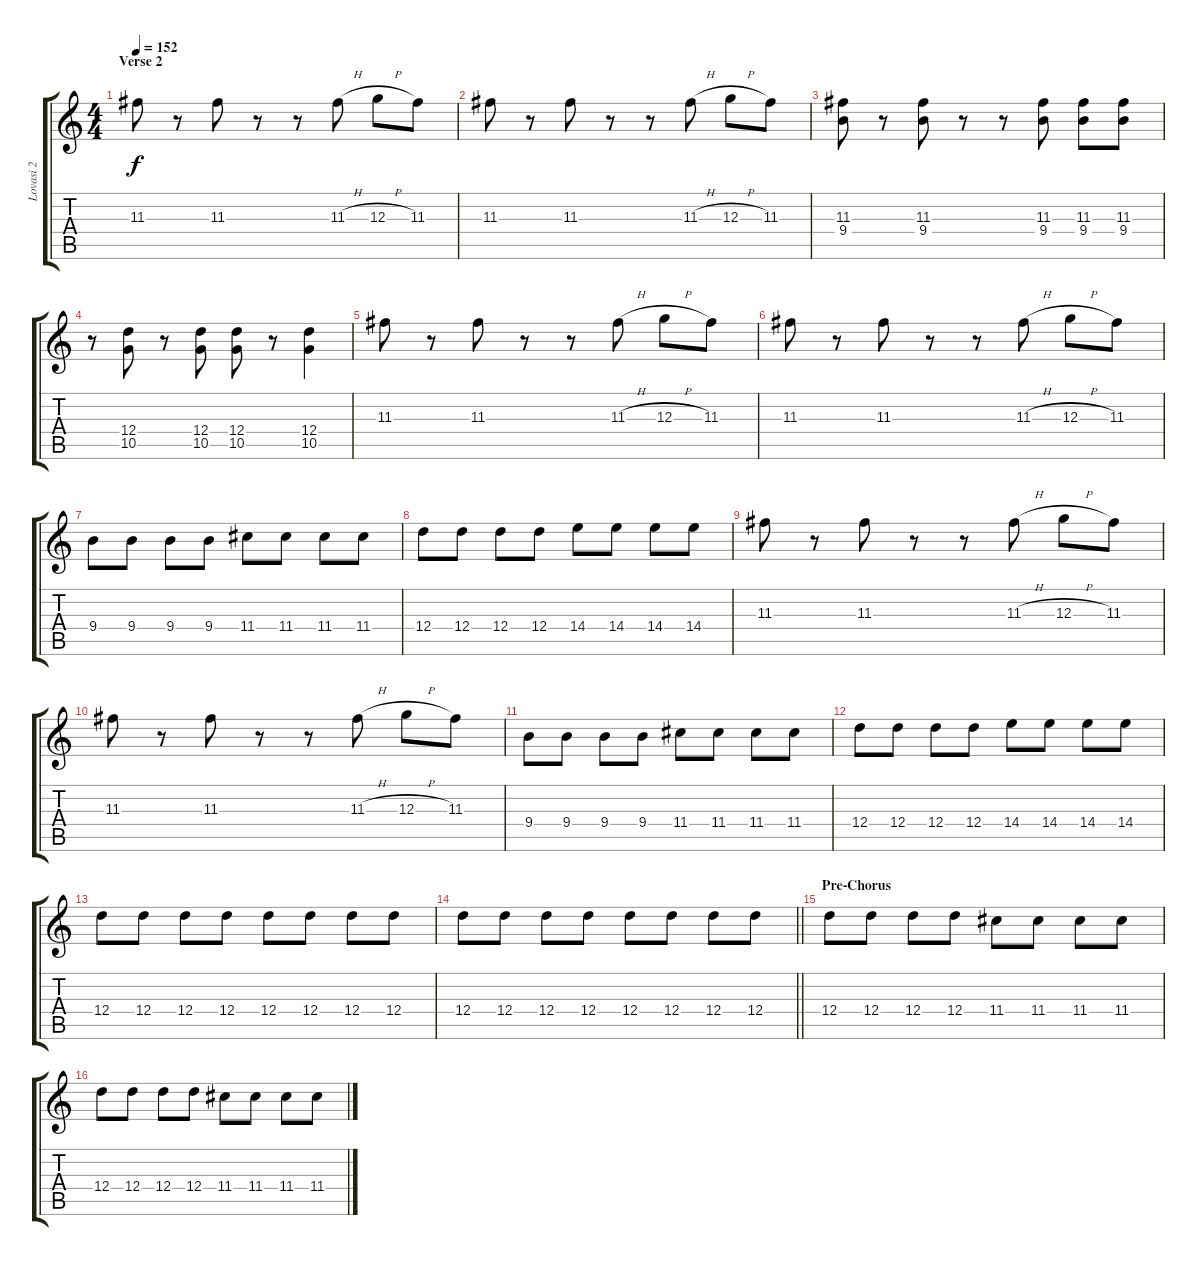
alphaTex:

\track ("Lovasi 2" "Lovasi 2") {instrument electricguitarjazz}
\staff {score tabs}
\tuning (E4 B3 G3 D3 A2 E2) {hide}
\ts (4 4)
\section ("" "Verse 2")
\tempo 152
\clef g2
\ks c
11.3.8{dy f} r.8 11.3.8 r.8 r.8 11.3{h}.8 12.3{h}.8 11.3.8 |
11.3.8 r.8 11.3.8 r.8 r.8 11.3{h}.8 12.3{h}.8 11.3.8 |
(11.3 9.4).8 r.8 (11.3 9.4).8 r.8 r.8 (11.3 9.4).8 (11.3 9.4).8 (11.3 9.4).8 |
r.8 (12.4 10.5).8 r.8 (12.4 10.5).8 (12.4 10.5).8 r.8 (12.4 10.5).4 |
11.3.8 r.8 11.3.8 r.8 r.8 11.3{h}.8 12.3{h}.8 11.3.8 |
11.3.8 r.8 11.3.8 r.8 r.8 11.3{h}.8 12.3{h}.8 11.3.8 |
9.4.8 9.4.8 9.4.8 9.4.8 11.4.8 11.4.8 11.4.8 11.4.8 |
12.4.8 12.4.8 12.4.8 12.4.8 14.4.8 14.4.8 14.4.8 14.4.8 |
11.3.8 r.8 11.3.8 r.8 r.8 11.3{h}.8 12.3{h}.8 11.3.8 |
11.3.8 r.8 11.3.8 r.8 r.8 11.3{h}.8 12.3{h}.8 11.3.8 |
9.4.8 9.4.8 9.4.8 9.4.8 11.4.8 11.4.8 11.4.8 11.4.8 |
12.4.8 12.4.8 12.4.8 12.4.8 14.4.8 14.4.8 14.4.8 14.4.8 |
12.4.8 12.4.8 12.4.8 12.4.8 12.4.8 12.4.8 12.4.8 12.4.8 |
\barLineRight lightlight
12.4.8 12.4.8 12.4.8 12.4.8 12.4.8 12.4.8 12.4.8 12.4.8 |
\section ("" "Pre-Chorus")
12.4.8 12.4.8 12.4.8 12.4.8 11.4.8 11.4.8 11.4.8 11.4.8 |
12.4.8 12.4.8 12.4.8 12.4.8 11.4.8 11.4.8 11.4.8 11.4.8
